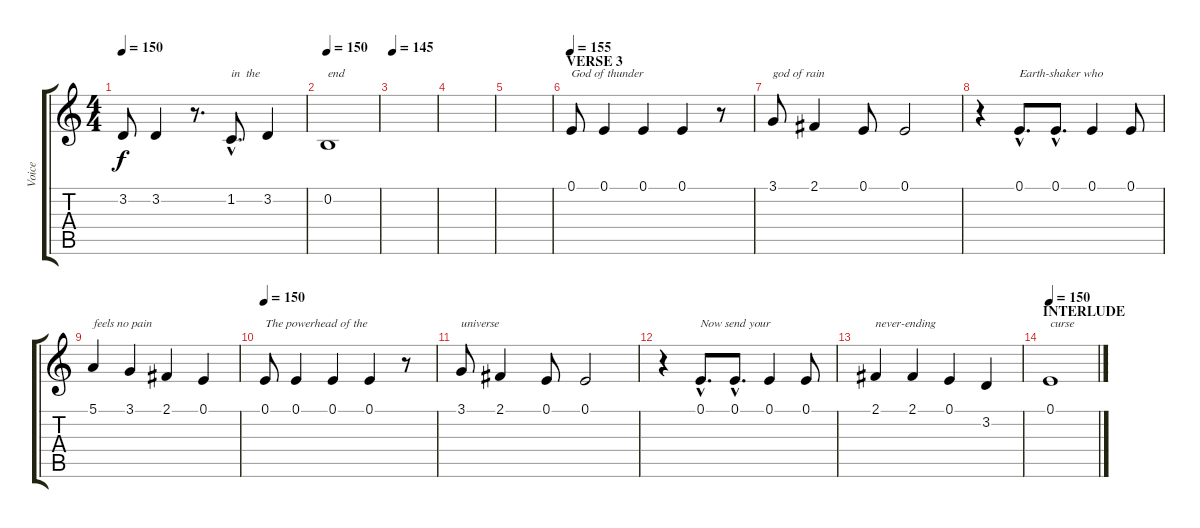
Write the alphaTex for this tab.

\track ("Voice" "Voice") {instrument choiraahs}
\staff {score tabs}
\tuning (E4 B3 G3 D3 A2 E2) {hide}
\ts (4 4)
\tempo 150
\clef g2
\ks c
3.2.8{dy f} 3.2.4 r.8{d} 1.2{hac}.8{d txt "in  the"} 3.2.4 |
\tempo 150
0.2.1{txt "end"} |
\tempo 145
|
|
|
\section ("" "VERSE 3")
\tempo 155
0.1.8{txt "God of thunder"} 0.1.4 0.1.4 0.1.4 r.8 |
3.1.8{txt "god of rain"} 2.1.4 0.1.8 0.1.2 |
r.4 0.1{hac}.8{d txt "Earth-shaker who"} 0.1{hac}.8{d} 0.1.4 0.1.8 |
5.1.4{txt "feels no pain"} 3.1.4 2.1.4 0.1.4 |
\tempo 155
\tempo 150
0.1.8{txt "The powerhead of the"} 0.1.4 0.1.4 0.1.4 r.8 |
3.1.8{txt "universe"} 2.1.4 0.1.8 0.1.2 |
r.4 0.1{hac}.8{d txt "Now send your"} 0.1{hac}.8{d} 0.1.4 0.1.8 |
2.1.4{txt "never-ending"} 2.1.4 0.1.4 3.2.4 |
\section ("" "INTERLUDE")
\tempo 150
0.1.1{txt "curse"}
